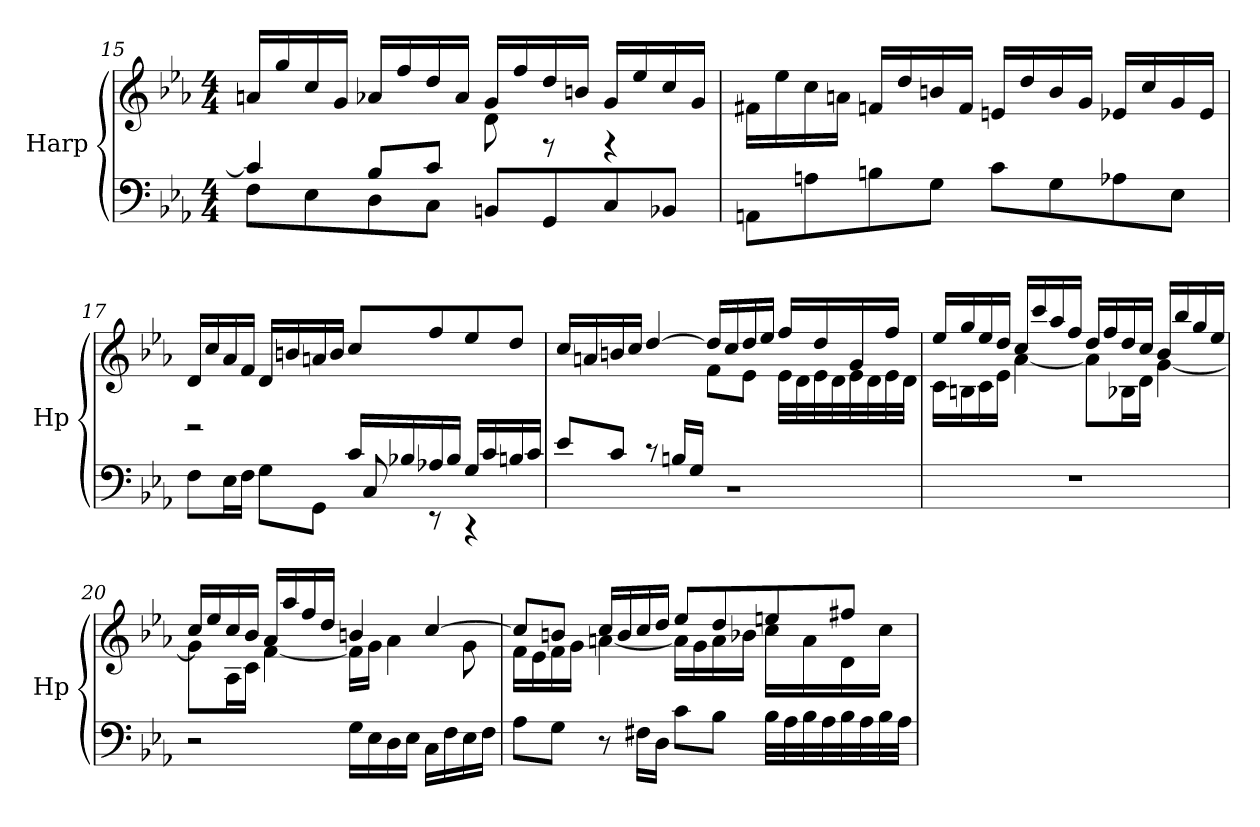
**kern	**kern
*part1	*part1
*staff2	*staff1
*I"Harp	*
*I'Hp	*
!!LO:LB:g=z
*clefF4	*clefG2
*k[b-e-a-]	*k[b-e-a-]
*M4/4	*M4/4
=15	=15
*^	*^
4c/]	8F\L	16an/LL	2ryy
.	.	16gg/	.
.	8E-\	16cc/	.
.	.	16g/JJ	.
8B-/L	8D\	16a-X/LL	.
.	.	16ff/	.
8c/J	8C\J	16dd/	.
.	.	16a-/JJ	.
2ryy	8BBn/L	16g/LL	8d\
.	.	16ff/	.
.	8GG/	16dd/	8rF
.	.	16bn/JJ	.
.	8C/	16g/LL	4rF
.	.	16ee-/	.
.	8BB-X/J	16cc/	.
.	.	16g/JJ	.
*v	*v	*	*
*	*v	*v
=16	=16
8AAn\L	16f#X\LL
.	16ee-\
8An\	16cc\
.	16an\JJ
8Bn\	16fn/LL
.	16dd/
8G\J	16bn/
.	16f/JJ
8c\L	16en/LL
.	16dd/
8G\	16b/
.	16g/JJ
8A-X\	16e-X/LL
.	16cc/
8E-\J	16g/
.	16e-/JJ
!!LO:LB:g=z
=17	=17
*^	*^
2ryy	8F\L	16d/LL	2rBB
.	.	16cc/	.
.	16E-\L	16a-/	.
.	16F\JJ	16f/JJ	.
.	8G\L	16d/LL	.
.	.	16bn/	.
.	8GG\J	16an/	.
.	.	16b/JJ	.
16c/LL	8C/	8cc/L	2ryy
16B-X/	.	.	.
16A-X/	8rEE	8ff/	.
16B-/JJ	.	.	.
16G/LL	4rCC	8ee-/	.
16c/	.	.	.
16Bn/	.	8dd/J	.
16c/JJ	.	.	.
=18	=18	=18	=18
8e-/L	1r	16cc/LL	4ryy
.	.	16an/	.
8c/J	.	16bn/	.
.	.	16cc/JJ	.
8ryy	.	[4dd/	8rEE
16Bn/LL	.	.	8ryy
16G/JJ	.	.	.
2ryy	.	16dd/LL]	8f\L
.	.	16cc/	.
.	.	16dd/	8e-\J
.	.	16ee-/JJ	.
.	.	16ff/LL	32e-\LLL
.	.	.	32d\
.	.	16dd/	32e-\
.	.	.	32d\
.	.	16g/	32e-\
.	.	.	32d\
.	.	16ff/JJ	32e-\
.	.	.	32d\JJJ
*v	*v	*	*
!!LO:LB:g=z	!!
=19	=19	=19
1r	16ee-/LL	16c\LL
.	16gg/	16Bn\
.	16ee-/	16c\
.	16dd/JJ	16e-\JJ
.	16cc/LL	[4a-\
.	16ccc/	.
.	16aa-/	.
.	16ff/JJ	.
.	16dd/LL	8a-\L]
.	16ff/	.
.	16dd/	16B-X\L
.	16cc/JJ	16d\JJ
.	16b-/LL	[4g\
.	16bb-/	.
.	16gg/	.
.	16ee-/JJ	.
=20	=20	=20
2r	16cc/LL	8g\L]
.	16ee-/	.
.	16cc/	16A-\L
.	16b-/JJ	16c\JJ
.	16a-/LL	[4f\
.	16aa-/	.
.	16ff/	.
.	16dd/JJ	.
16G\LL	4bn/	16f\LL]
16E-\	.	16g\JJ
16D\	.	4a-\
16E-\JJ	.	.
16C\LL	[4cc/	.
16F\	.	.
16E-\	.	8g\
16F\JJ	.	.
!!LO:LB:g=z	!!
=21	=21	=21
8A-\L	8cc/L]	16f\LL
.	.	16e-\
8G\J	8bn/J	16f\
.	.	16g\JJ
8r	16cc/LL	[4an\
.	16b/	.
16F#X\LL	16cc/	.
16D\JJ	16dd/JJ	.
8c\L	8ee-/L	16a\LL]
.	.	16g\
8B-\J	8dd/	16a\
.	.	16b-X\JJ
32B-\LLL	8een/	16cc\LL
32A-\	.	.
32B-\	.	16a\
32A-\	.	.
32B-\	8ff#X/J	16d\
32A-\	.	.
32B-\	.	16cc\JJ
32A-\JJJ	.	.
*	*v	*v
=	=
*-	*-
